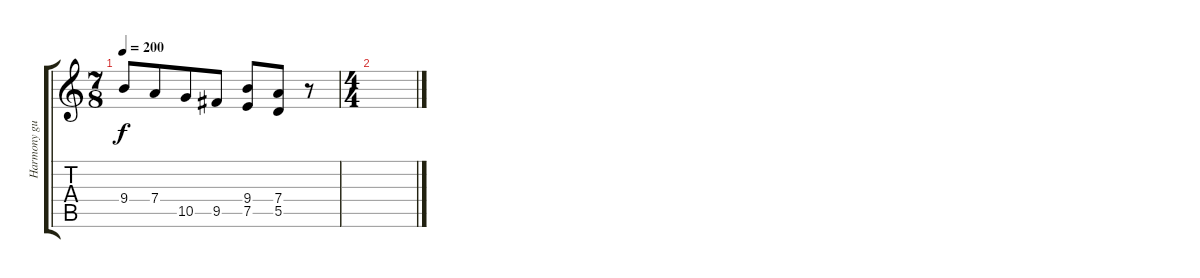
\track ("Harmony guitar" "Harmony gu") {instrument distortionguitar}
\staff {score tabs}
\tuning (E4 B3 G3 D3 A2 E2) {hide}
\ts (7 8)
\tempo 200
\clef g2
\ks c
9.4.8{dy f} 7.4.8 10.5.8 9.5.8 (9.4 7.5).8 (7.4 5.5).8 r.8 |
\ts (4 4)
